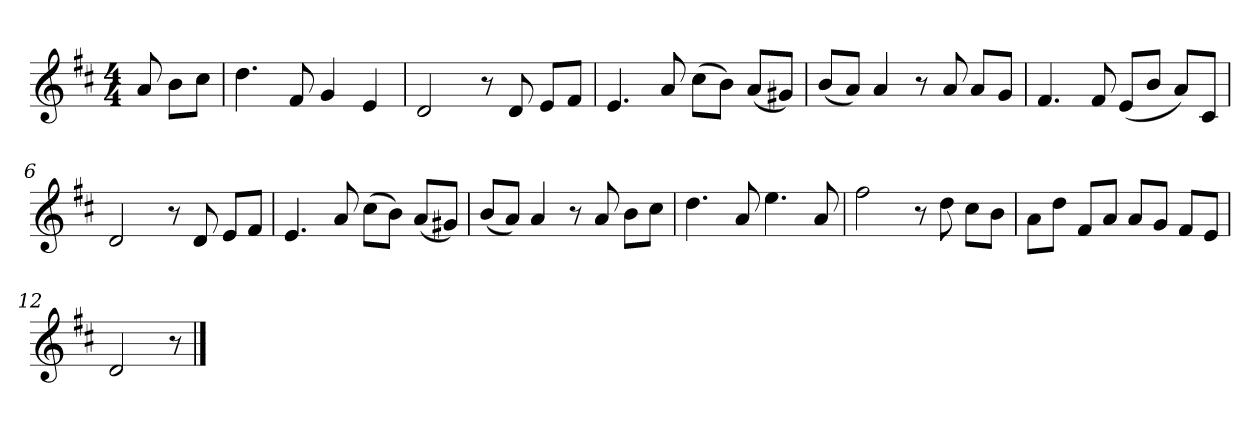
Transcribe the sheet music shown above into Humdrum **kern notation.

**kern
*part1
*staff1
*k[f#c#]
*M4/4
*MM120
=
8a
8bL
8cc#J
=1
4.dd
8f#
4g
4e
=2
2d
8r
8d
8eL
8f#J
=3
4.e
8a
(8cc#L
8bJ)
(8aL
8g#XJ)
=4
(8bL
8aJ)
4a
8r
8a
8aL
8gJ
=5
4.f#
8f#
(8eL
8bJ
8aL)
8c#J
=6
2d
8r
8d
8eL
8f#J
=7
4.e
8a
(8cc#L
8bJ)
(8aL
8g#XJ)
=8
(8bL
8aJ)
4a
8r
8a
8bL
8cc#J
=9
4.dd
8a
4.ee
8a
=10
2ff#
8r
8dd
8cc#L
8bJ
=11
8aL
8ddJ
8f#L
8aJ
8aL
8gJ
8f#L
8eJ
=12
2d
8r
==
*-
